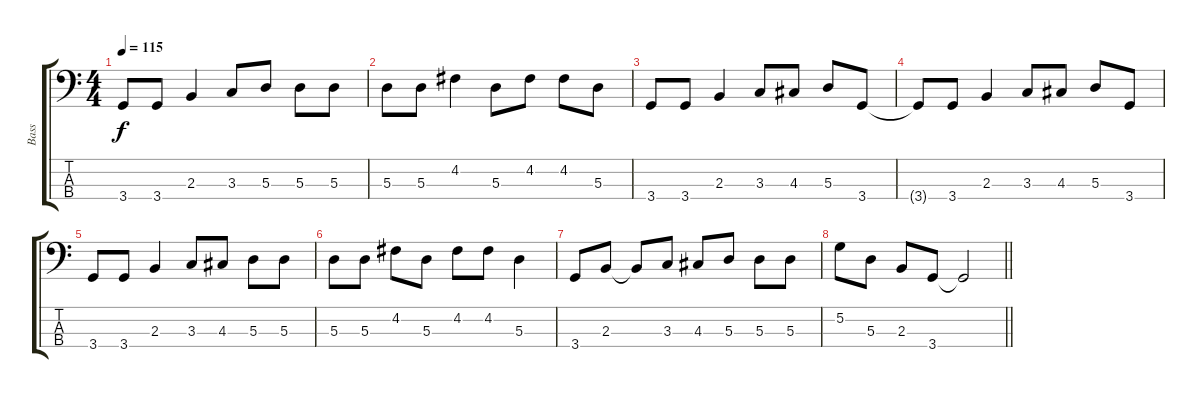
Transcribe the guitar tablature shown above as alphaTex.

\track ("Bass" "Bass") {instrument electricbassfinger}
\staff {score tabs}
\tuning (G2 D2 A1 E1) {hide}
\ts (4 4)
\tempo 115
\clef f4
\ks c
3.4.8{dy f} 3.4.8 2.3.4 3.3.8 5.3.8 5.3.8 5.3.8 |
5.3.8 5.3.8 4.2.4 5.3.8 4.2.8 4.2.8 5.3.8 |
3.4.8 3.4.8 2.3.4 3.3.8 4.3.8 5.3.8 3.4.8 |
3.4{t}.8 3.4.8 2.3.4 3.3.8 4.3.8 5.3.8 3.4.8 |
3.4.8 3.4.8 2.3.4 3.3.8 4.3.8 5.3.8 5.3.8 |
5.3.8 5.3.8 4.2.8 5.3.8 4.2.8 4.2.8 5.3.4 |
3.4.8 2.3.8 2.3{t}.8 3.3.8 4.3.8 5.3.8 5.3.8 5.3.8 |
\barLineRight lightlight
5.2.8 5.3.8 2.3.8 3.4.8 3.4{t}.2
